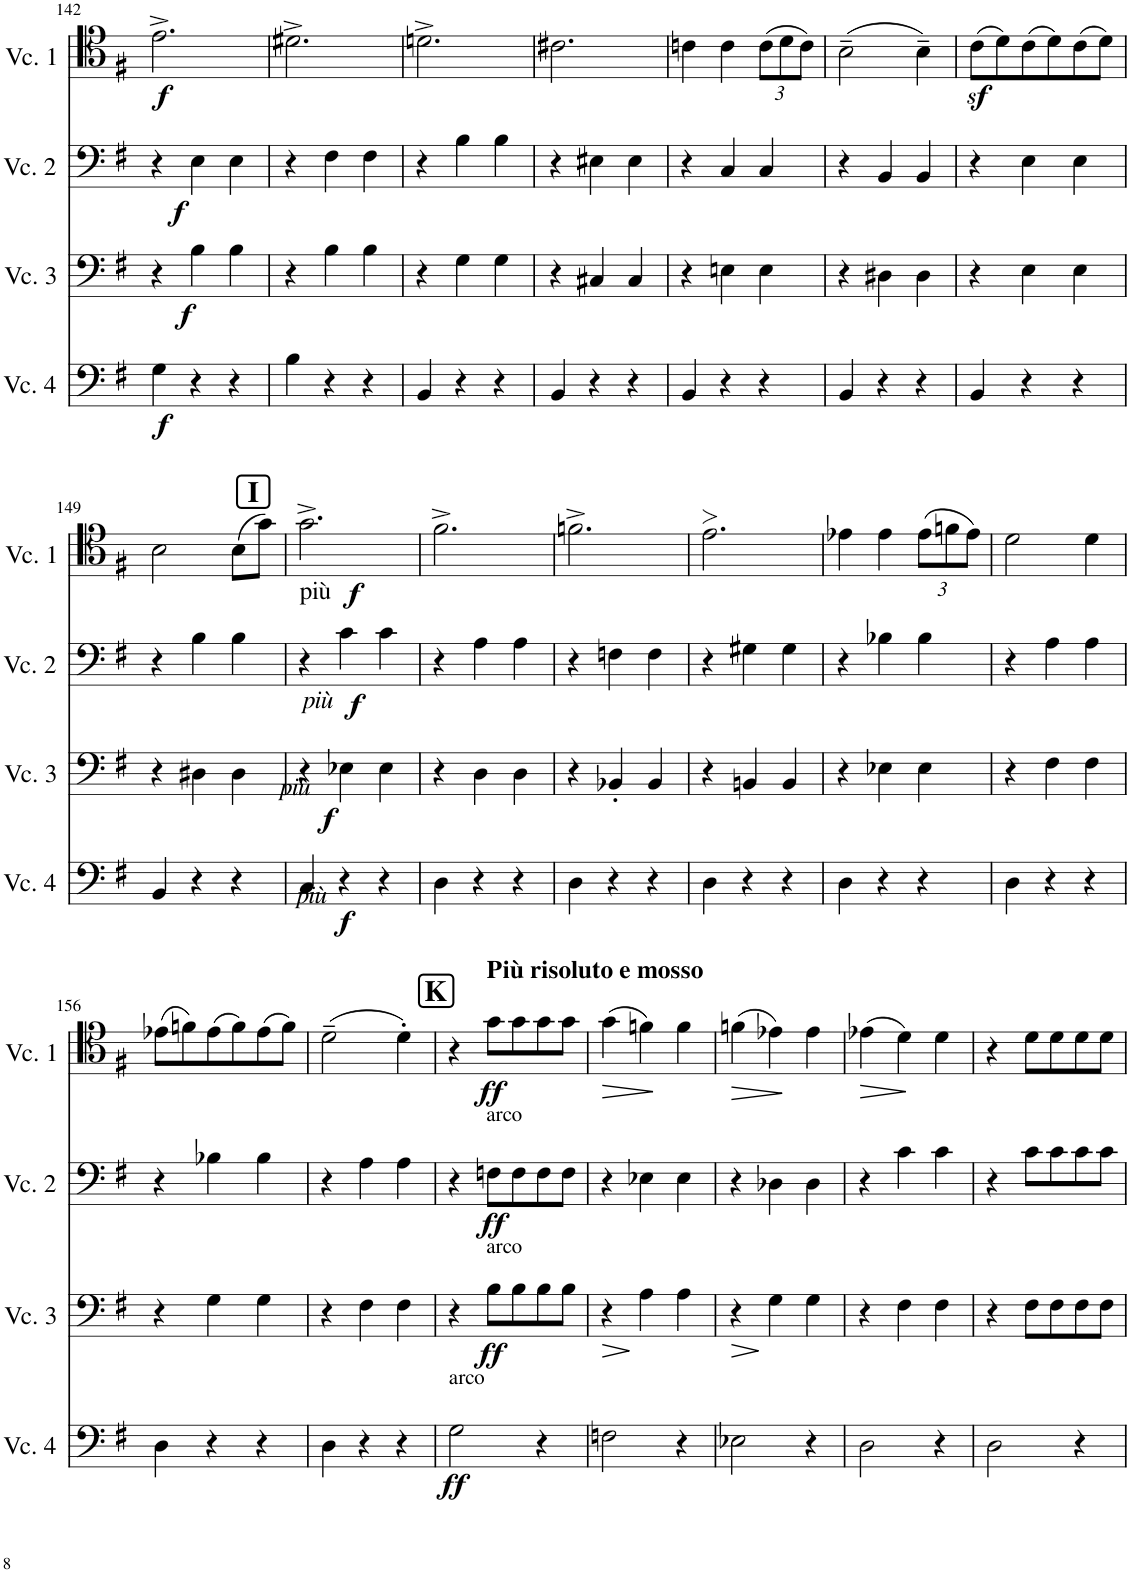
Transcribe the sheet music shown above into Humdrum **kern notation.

**kern	**dynam	**kern	**dynam	**kern	**dynam	**kern	**dynam
*part4	*part4	*part3	*part3	*part2	*part2	*part1	*part1
*staff4	*staff4	*staff3	*staff3	*staff2	*staff2	*staff1	*staff1
*I"Cello 4	*	*I"Cello 3	*	*I"Cello 2	*	*I"Cello 1	*
!!LO:PB:g=z
*clefF4	*	*clefF4	*	*clefF4	*	*clefC4	*
*k[f#]	*	*k[f#]	*	*k[f#]	*	*k[f#]	*
*M3/4	*	*M3/4	*	*M3/4	*	*M3/4	*
=142	=142	=142	=142	=142	=142	=142	=142
!	!LO:DY:b	!	!	!	!	!	!LO:DY:b
4G\	f	4r	.	4r	.	2.e^\	f
!	!	!	!LO:DY:b	!	!LO:DY:b	!	!
4r	.	4B\	f	4E\	f	.	.
4r	.	4B\	.	4E\	.	.	.
=143	=143	=143	=143	=143	=143	=143	=143
4B\	.	4r	.	4r	.	2.d#X^\	.
4r	.	4B\	.	4F#\	.	.	.
4r	.	4B\	.	4F#\	.	.	.
=144	=144	=144	=144	=144	=144	=144	=144
4BB/	.	4r	.	4r	.	2.dn^\	.
4r	.	4G\	.	4B\	.	.	.
4r	.	4G\	.	4B\	.	.	.
=145	=145	=145	=145	=145	=145	=145	=145
4BB/	.	4r	.	4r	.	2.c#X\	.
4r	.	4C#X/	.	4E#X\	.	.	.
4r	.	4C#/	.	4E#\	.	.	.
=146	=146	=146	=146	=146	=146	=146	=146
4BB/	.	4r	.	4r	.	4cn\	.
4r	.	4En\	.	4C/	.	4c\	.
*	*	*	*	*	*	*Xbrackettup	*
4r	.	4E\	.	4C/	.	(12c\L	.
.	.	.	.	.	.	12d\	.
.	.	.	.	.	.	12c\J)	.
=147	=147	=147	=147	=147	=147	=147	=147
4BB/	.	4r	.	4r	.	(2B~\	.
4r	.	4D#X\	.	4BB/	.	.	.
4r	.	4D#\	.	4BB/	.	4B~\)	.
=148	=148	=148	=148	=148	=148	=148	=148
4BB/	.	4r	.	4r	.	(8cz<\L	.
.	.	.	.	.	.	8d\)	.
4r	.	4E\	.	4E\	.	(8c\	.
.	.	.	.	.	.	8d\)	.
4r	.	4E\	.	4E\	.	(8c\	.
.	.	.	.	.	.	8d\J)	.
!!LO:LB:g=z
=149	=149	=149	=149	=149	=149	=149	=149
4BB/	.	4r	.	4r	.	2B\	.
4r	.	4D#X\	.	4B\	.	.	.
4r	.	4D#\	.	4B\	.	(8B\L	.
.	.	.	.	.	.	8g\J)	.
!!LO:REH:place=s1:a:B:cj:fs=14:t=I
=150	=150	=150	=150	=150	=150	=150	=150
!	!	!	!	!	!	!LO:TX:b:t=più	!
!LO:TX:a:i:t=più	!	!	!	!	!	!	!
!	!LO:DY:b	!	!	!	!	!	!LO:DY:b
4C/	f	4r	.	4r	.	2.g^\	f
!	!	!	!	!LO:TX:b:i:t=più	!	!	!
!	!	!LO:TX:b:i:t=più	!	!	!	!	!
!	!	!	!LO:DY:b	!	!LO:DY:b	!	!
4r	.	4E-X\	f	4c\	f	.	.
4r	.	4E-\	.	4c\	.	.	.
=151	=151	=151	=151	=151	=151	=151	=151
4D\	.	4r	.	4r	.	2.f#^\	.
4r	.	4D\	.	4A\	.	.	.
4r	.	4D\	.	4A\	.	.	.
=152	=152	=152	=152	=152	=152	=152	=152
4D\	.	4r	.	4r	.	2.fn^\	.
4r	.	4BB-X'/	.	4Fn\	.	.	.
4r	.	4BB-/	.	4F\	.	.	.
=153	=153	=153	=153	=153	=153	=153	=153
4D\	.	4r	.	4r	.	2.e>\	.
4r	.	4BBn/	.	4G#X\	.	.	.
4r	.	4BB/	.	4G#\	.	.	.
=154	=154	=154	=154	=154	=154	=154	=154
4D\	.	4r	.	4r	.	4e-X\	.
4r	.	4E-X\	.	4B-X\	.	4e-\	.
4r	.	4E-\	.	4B-\	.	(12e-\L	.
.	.	.	.	.	.	12fn\	.
.	.	.	.	.	.	12e-\J)	.
=155	=155	=155	=155	=155	=155	=155	=155
4D\	.	4r	.	4r	.	2d\	.
4r	.	4F#\	.	4A\	.	.	.
4r	.	4F#\	.	4A\	.	4d\	.
!!LO:LB:g=z
=156	=156	=156	=156	=156	=156	=156	=156
4D\	.	4r	.	4r	.	(8e-X\L	.
.	.	.	.	.	.	8fn\)	.
4r	.	4G\	.	4B-X\	.	(8e-\	.
.	.	.	.	.	.	8f\)	.
4r	.	4G\	.	4B-\	.	(8e-\	.
.	.	.	.	.	.	8f\J)	.
=157	=157	=157	=157	=157	=157	=157	=157
4D\	.	4r	.	4r	.	(2d~\	.
4r	.	4F#\	.	4A\	.	.	.
4r	.	4F#\	.	4A\	.	4d'\)	.
!!LO:REH:place=s1:a:B:cj:fs=14:t=K
=158	=158	=158	=158	=158	=158	=158	=158
!LO:TX:a:t=arco	!	!	!	!	!	!	!
!	!LO:DY:b	!	!	!	!	!	!
2G\	ff	4r	.	4r	.	4r	.
!	!	!	!	!	!	!LO:TX:a:B:t=Più risoluto e mosso	!
!	!	!	!	!LO:TX:a:t=arco	!	!	!
!	!	!LO:TX:a:t=arco	!	!	!	!	!
!	!	!	!LO:DY:b	!	!LO:DY:b	!	!LO:DY:b
.	.	8B\L	ff	8Fn\L	ff	8g\L	ff
.	.	8B\	.	8F\	.	8g\	.
4r	.	8B\	.	8F\	.	8g\	.
.	.	8B\J	.	8F\J	.	8g\J	.
=159	=159	=159	=159	=159	=159	=159	=159
!	!	!	!LO:HP:b	!	!	!	!LO:HP:b
2Fn\	.	4r	>	4r	.	(4g\	>
.	.	4A\	]	4E-X\	.	4fn\)	]
4r	.	4A\	.	4E-\	.	4f\	.
=160	=160	=160	=160	=160	=160	=160	=160
!	!	!	!LO:HP:b	!	!	!	!LO:HP:b
2E-X\	.	4r	>	4r	.	(4fn\	>
.	.	4G\	]	4D-X\	.	4e-X\)	]
4r	.	4G\	.	4D-\	.	4e-\	.
=161	=161	=161	=161	=161	=161	=161	=161
!	!	!	!	!	!	!	!LO:HP:b
2D\	.	4r	.	4r	.	(4e-X\	>
.	.	4F#\	.	4c\	.	4d\)	]
4r	.	4F#\	.	4c\	.	4d\	.
=162	=162	=162	=162	=162	=162	=162	=162
2D\	.	4r	.	4r	.	4r	.
.	.	8F#\L	.	8c\L	.	8d\L	.
.	.	8F#\	.	8c\	.	8d\	.
4r	.	8F#\	.	8c\	.	8d\	.
.	.	8F#\J	.	8c\J	.	8d\J	.
=	=	=	=	=	=	=	=
*-	*-	*-	*-	*-	*-	*-	*-
